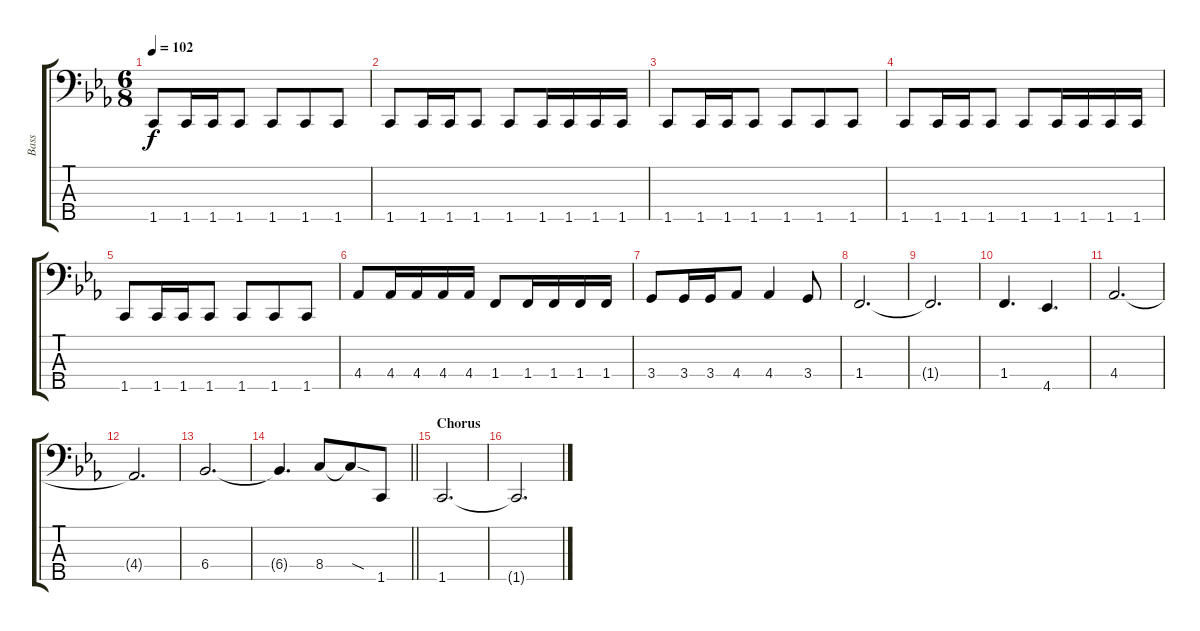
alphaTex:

\track ("Bass" "Bass") {instrument electricbassfinger}
\staff {score tabs}
\tuning (G2 D2 A1 E1 B0) {hide}
\ts (6 8)
\tempo 102
\clef f4
\ks cminor
1.5.8{dy f} 1.5.16 1.5.16 1.5.8 1.5.8 1.5.8 1.5.8 |
1.5.8 1.5.16 1.5.16 1.5.8 1.5.8 1.5.16 1.5.16 1.5.16 1.5.16 |
1.5.8 1.5.16 1.5.16 1.5.8 1.5.8 1.5.8 1.5.8 |
1.5.8 1.5.16 1.5.16 1.5.8 1.5.8 1.5.16 1.5.16 1.5.16 1.5.16 |
1.5.8 1.5.16 1.5.16 1.5.8 1.5.8 1.5.8 1.5.8 |
4.4.8 4.4.16 4.4.16 4.4.16 4.4.16 1.4.8 1.4.16 1.4.16 1.4.16 1.4.16 |
3.4.8 3.4.16 3.4.16 4.4.8 4.4.4 3.4.8 |
1.4.2{d} |
1.4{t}.2{d} |
1.4.4{d} 4.5.4{d} |
4.4.2{d} |
4.4{t}.2{d} |
6.4.2{d} |
\barLineRight lightlight
6.4{t}.4{d} 8.4.8 8.4{sod t}.8 1.5.8 |
\section ("" "Chorus")
1.5.2{d} |
1.5{t}.2{d}
